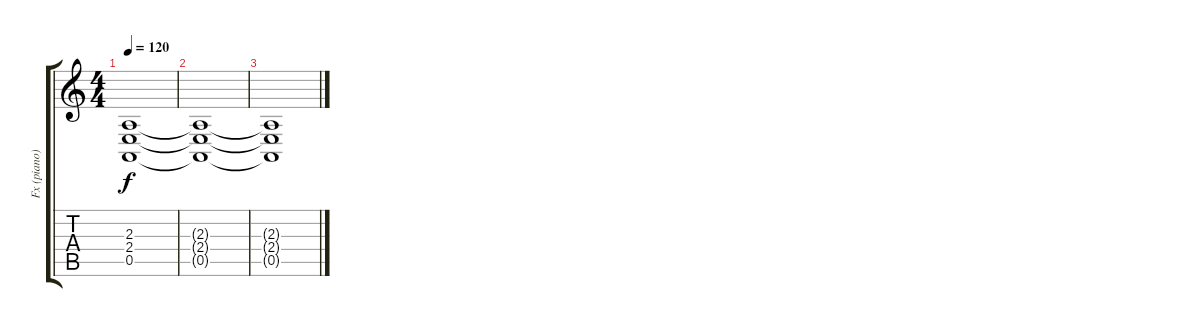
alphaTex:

\track ("Fx (piano)" "Fx (piano)") {instrument brightacousticpiano}
\staff {score tabs}
\tuning (E4 B3 G3 D3 A2 E2) {hide}
\ts (4 4)
\tempo 120
\clef g2
\ks c
(2.3{t} 2.4{t} 0.5{t}).1{dy f volume 0} |
(2.3{t} 2.4{t} 0.5{t}).1 |
(2.3{t} 2.4{t} 0.5{t}).1
